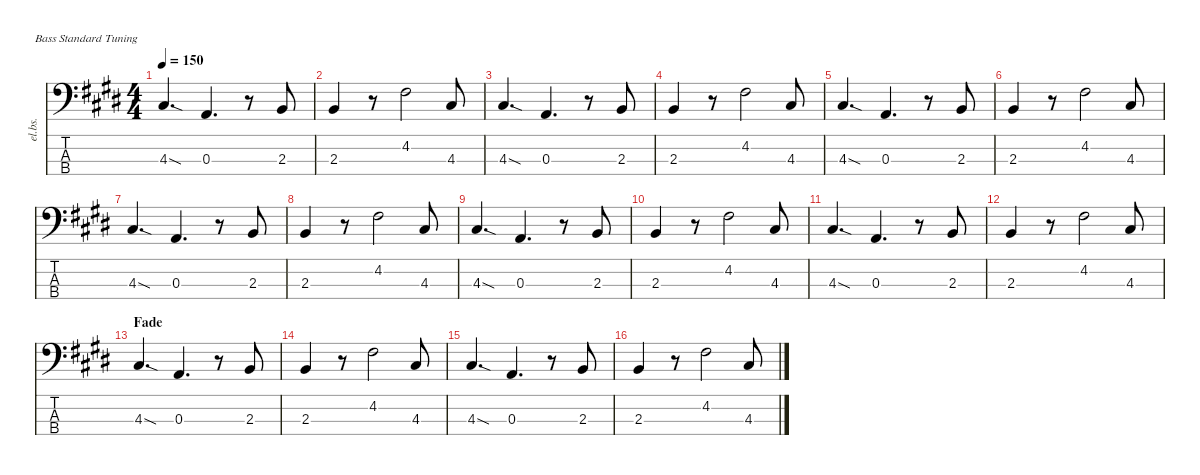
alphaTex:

\defaultSystemsLayout 4
\hideDynamics
\bracketExtendMode nobrackets
\otherSystemsTrackNameOrientation horizontal
\track ("Bass - G. \"Sting\" Summers" "el.bs.") {instrument electricbassfinger}
\staff {score tabs}
\tuning (G2 D2 A1 E1)
\ts (4 4)
\tempo 150
\clef f4
\ks c#minor
4.3{sod acc #}.4{d dy mf beam Up} 0.3{acc forcenatural}.4{d beam Up} r.8{beam Up} 2.3{acc forcenatural}.8{beam Up} |
2.3{acc forcenatural}.4{beam Up} r.8{beam Up} 4.2{acc #}.2{beam Down} 4.3{acc #}.8{beam Up} |
4.3{sod acc #}.4{d beam Up} 0.3{acc forcenatural}.4{d beam Up} r.8{beam Up} 2.3{acc forcenatural}.8{beam Up} |
2.3{acc forcenatural}.4{beam Up} r.8{beam Up} 4.2{acc #}.2{beam Down} 4.3{acc #}.8{beam Up} |
4.3{sod acc #}.4{d beam Up} 0.3{acc forcenatural}.4{d beam Up} r.8{beam Up} 2.3{acc forcenatural}.8{beam Up} |
2.3{acc forcenatural}.4{beam Up} r.8{beam Up} 4.2{acc #}.2{beam Down} 4.3{acc #}.8{beam Up} |
4.3{sod acc #}.4{d beam Up} 0.3{acc forcenatural}.4{d beam Up} r.8{beam Up} 2.3{acc forcenatural}.8{beam Up} |
2.3{acc forcenatural}.4{beam Up} r.8{beam Up} 4.2{acc #}.2{beam Down} 4.3{acc #}.8{beam Up} |
4.3{sod acc #}.4{d beam Up} 0.3{acc forcenatural}.4{d beam Up} r.8{beam Up} 2.3{acc forcenatural}.8{beam Up} |
2.3{acc forcenatural}.4{beam Up} r.8{beam Up} 4.2{acc #}.2{beam Down} 4.3{acc #}.8{beam Up} |
4.3{sod acc #}.4{d beam Up} 0.3{acc forcenatural}.4{d beam Up} r.8{beam Up} 2.3{acc forcenatural}.8{beam Up} |
2.3{acc forcenatural}.4{beam Up} r.8{beam Up} 4.2{acc #}.2{beam Down} 4.3{acc #}.8{beam Up} |
\section ("" "Fade")
4.3{sod acc #}.4{d beam Up} 0.3{acc forcenatural}.4{d beam Up} r.8{beam Up} 2.3{acc forcenatural}.8{beam Up} |
2.3{acc forcenatural}.4{beam Up} r.8{beam Up} 4.2{acc #}.2{beam Down} 4.3{acc #}.8{beam Up} |
4.3{sod acc #}.4{d beam Up} 0.3{acc forcenatural}.4{d beam Up} r.8{beam Up} 2.3{acc forcenatural}.8{beam Up} |
2.3{acc forcenatural}.4{beam Up} r.8{beam Up} 4.2{acc #}.2{beam Down} 4.3{acc #}.8{beam Up}
